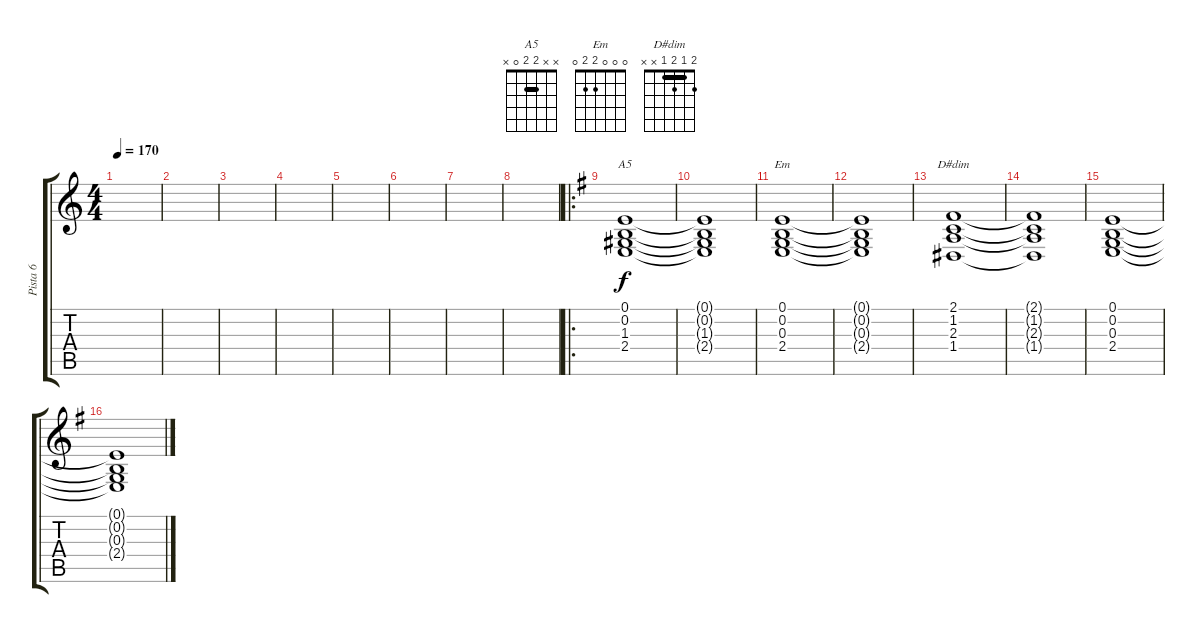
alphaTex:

\track ("Pista 6" "Pista 6") {instrument choiraahs}
\staff {score tabs}
\tuning (E4 B3 G3 D3 A2 E2) {hide}
\chord ("A5" x x 2 2 0 x) {barre 2}
\chord ("Em" 0 0 0 2 2 0)
\chord ("D#dim" 2 1 2 1 x x) {barre 1}
\ts (4 4)
\tempo 170
\clef g2
\ks c
|
|
|
|
|
|
|
|
\ro
\ks g
(0.1 0.2 1.3 2.4).1{ch "A5"} |
(0.1{t} 0.2{t} 1.3{t} 2.4{t}).1 |
(0.1 0.2 0.3 2.4).1{ch "Em"} |
(0.1{t} 0.2{t} 0.3{t} 2.4{t}).1 |
(2.1 1.2 2.3 1.4).1{ch "D#dim"} |
(2.1{t} 1.2{t} 2.3{t} 1.4{t}).1 |
(0.1 0.2 0.3 2.4).1 |
(0.1{t} 0.2{t} 0.3{t} 2.4{t}).1
